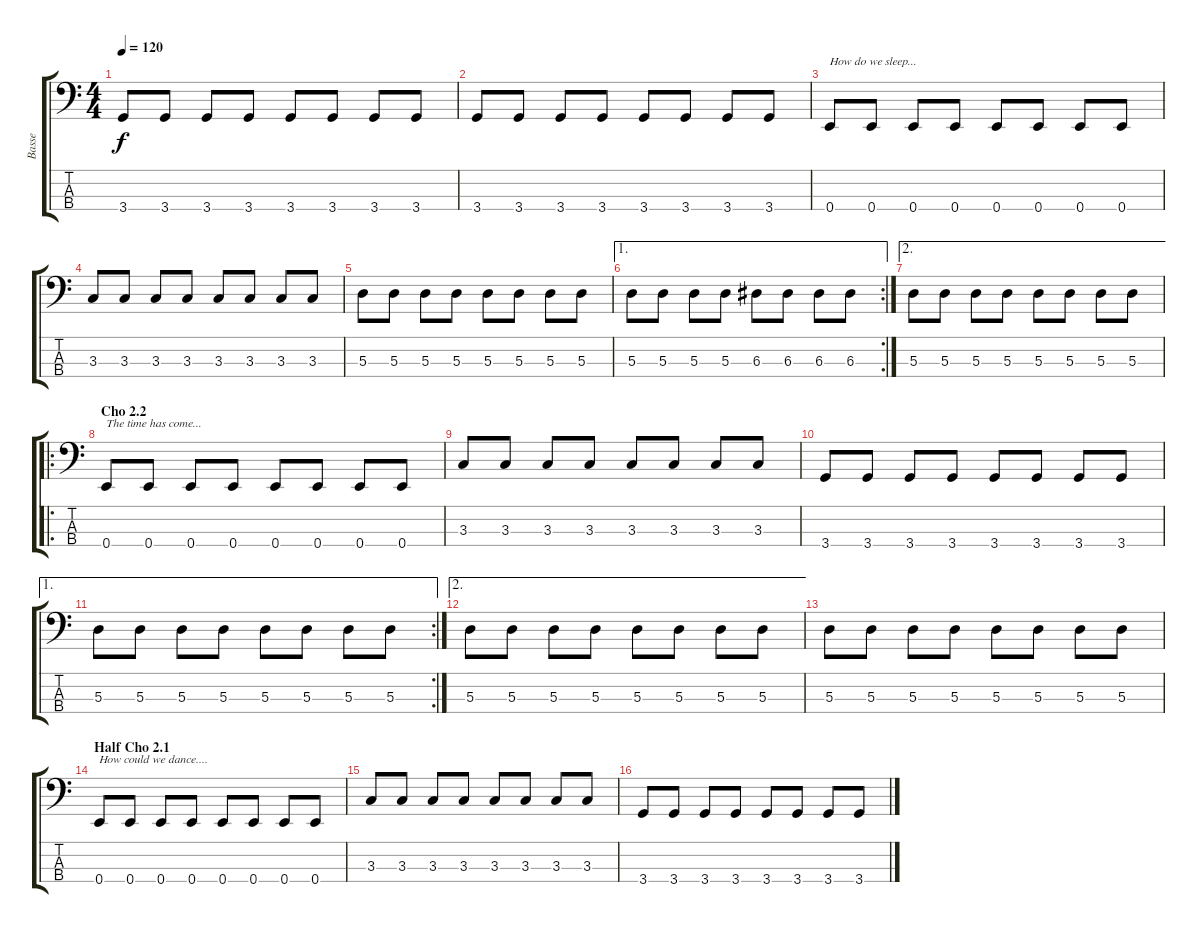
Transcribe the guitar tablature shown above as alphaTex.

\track ("Basse" "Basse") {instrument electricbasspick}
\staff {score tabs}
\tuning (G2 D2 A1 E1) {hide}
\ts (4 4)
\tempo 120
\clef f4
\ks c
3.4.8{dy f} 3.4.8 3.4.8 3.4.8 3.4.8 3.4.8 3.4.8 3.4.8 |
3.4.8 3.4.8 3.4.8 3.4.8 3.4.8 3.4.8 3.4.8 3.4.8 |
0.4.8{txt "How do we sleep..."} 0.4.8 0.4.8 0.4.8 0.4.8 0.4.8 0.4.8 0.4.8 |
3.3.8 3.3.8 3.3.8 3.3.8 3.3.8 3.3.8 3.3.8 3.3.8 |
5.3.8 5.3.8 5.3.8 5.3.8 5.3.8 5.3.8 5.3.8 5.3.8 |
\ae 1
\rc 2
5.3.8 5.3.8 5.3.8 5.3.8 6.3.8 6.3.8 6.3.8 6.3.8 |
\ae 2
5.3.8 5.3.8 5.3.8 5.3.8 5.3.8 5.3.8 5.3.8 5.3.8 |
\ro
\section ("" "Cho 2.2")
0.4.8{txt "The time has come..."} 0.4.8 0.4.8 0.4.8 0.4.8 0.4.8 0.4.8 0.4.8 |
3.3.8 3.3.8 3.3.8 3.3.8 3.3.8 3.3.8 3.3.8 3.3.8 |
3.4.8 3.4.8 3.4.8 3.4.8 3.4.8 3.4.8 3.4.8 3.4.8 |
\ae 1
\rc 2
5.3.8 5.3.8 5.3.8 5.3.8 5.3.8 5.3.8 5.3.8 5.3.8 |
\ae 2
5.3.8 5.3.8 5.3.8 5.3.8 5.3.8 5.3.8 5.3.8 5.3.8 |
5.3.8 5.3.8 5.3.8 5.3.8 5.3.8 5.3.8 5.3.8 5.3.8 |
\section ("" "Half Cho 2.1")
0.4.8{txt "How could we dance...."} 0.4.8 0.4.8 0.4.8 0.4.8 0.4.8 0.4.8 0.4.8 |
3.3.8 3.3.8 3.3.8 3.3.8 3.3.8 3.3.8 3.3.8 3.3.8 |
3.4.8 3.4.8 3.4.8 3.4.8 3.4.8 3.4.8 3.4.8 3.4.8
